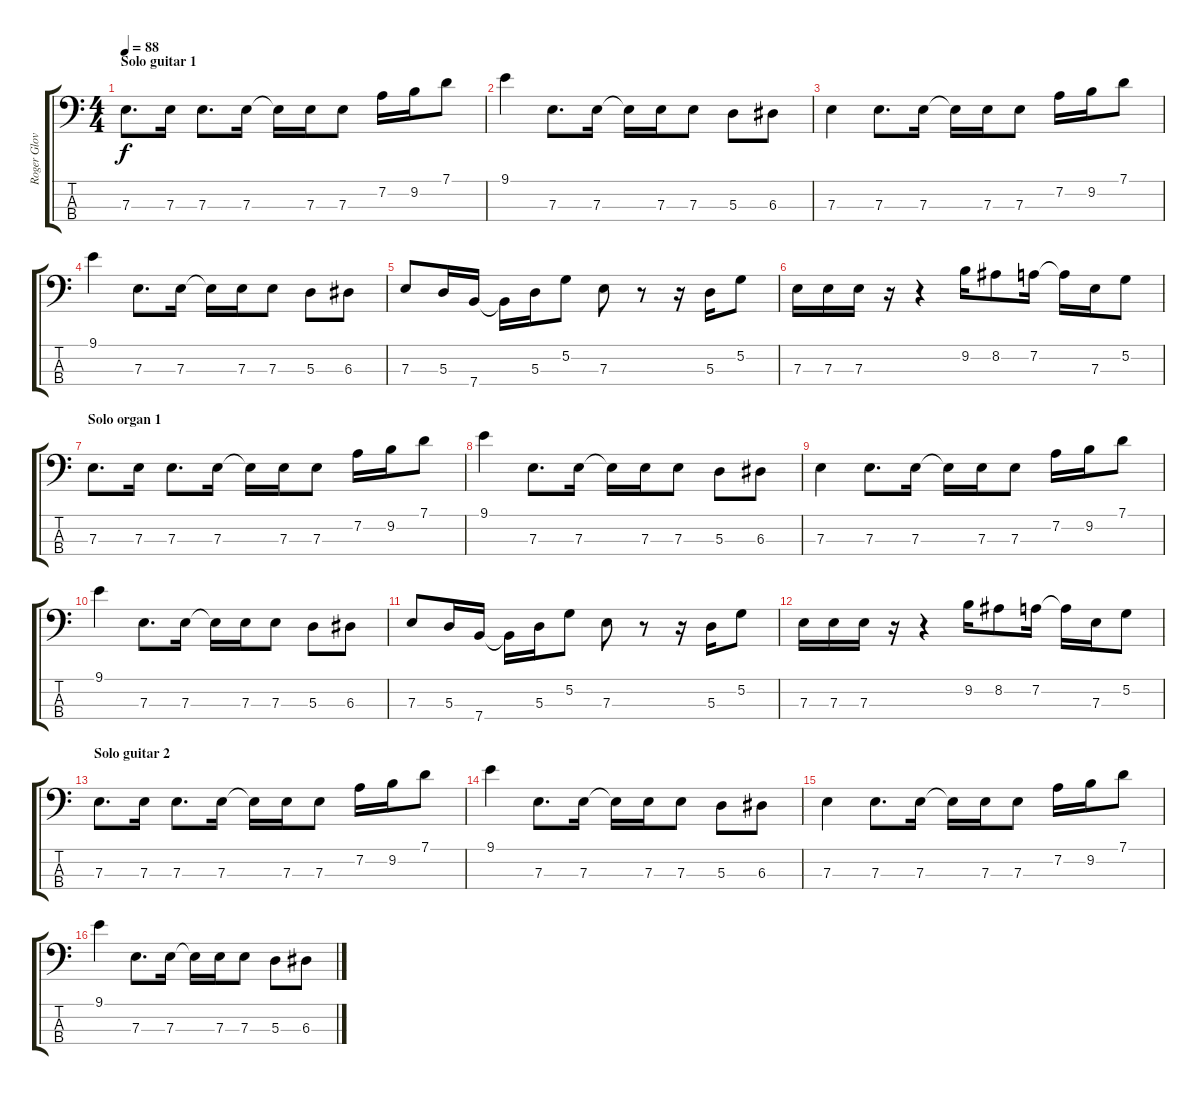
\track ("Roger Glover" "Roger Glov") {instrument electricbassfinger}
\staff {score tabs}
\tuning (G2 D2 A1 E1) {hide}
\ts (4 4)
\section ("" "Solo guitar 1")
\tempo 88
\clef f4
\ks c
7.3.8{d dy f} 7.3.16 7.3.8{d} 7.3.16 7.3{t}.16 7.3.16 7.3.8 7.2.16 9.2.16 7.1.8 |
9.1.4 7.3.8{d} 7.3.16 7.3{t}.16 7.3.16 7.3.8 5.3.8 6.3.8 |
7.3.4 7.3.8{d} 7.3.16 7.3{t}.16 7.3.16 7.3.8 7.2.16 9.2.16 7.1.8 |
9.1.4 7.3.8{d} 7.3.16 7.3{t}.16 7.3.16 7.3.8 5.3.8 6.3.8 |
7.3.8 5.3.16 7.4.16 7.4{t}.16 5.3.16 5.2.8 7.3.8 r.8 r.16 5.3.16 5.2.8 |
7.3.16 7.3.16 7.3.16 r.16 r.4 9.2.16 8.2.8 7.2.16 7.2{t}.16 7.3.16 5.2.8 |
\section ("" "Solo organ 1")
7.3.8{d} 7.3.16 7.3.8{d} 7.3.16 7.3{t}.16 7.3.16 7.3.8 7.2.16 9.2.16 7.1.8 |
9.1.4 7.3.8{d} 7.3.16 7.3{t}.16 7.3.16 7.3.8 5.3.8 6.3.8 |
7.3.4 7.3.8{d} 7.3.16 7.3{t}.16 7.3.16 7.3.8 7.2.16 9.2.16 7.1.8 |
9.1.4 7.3.8{d} 7.3.16 7.3{t}.16 7.3.16 7.3.8 5.3.8 6.3.8 |
7.3.8 5.3.16 7.4.16 7.4{t}.16 5.3.16 5.2.8 7.3.8 r.8 r.16 5.3.16 5.2.8 |
7.3.16 7.3.16 7.3.16 r.16 r.4 9.2.16 8.2.8 7.2.16 7.2{t}.16 7.3.16 5.2.8 |
\section ("" "Solo guitar 2")
7.3.8{d} 7.3.16 7.3.8{d} 7.3.16 7.3{t}.16 7.3.16 7.3.8 7.2.16 9.2.16 7.1.8 |
9.1.4 7.3.8{d} 7.3.16 7.3{t}.16 7.3.16 7.3.8 5.3.8 6.3.8 |
7.3.4 7.3.8{d} 7.3.16 7.3{t}.16 7.3.16 7.3.8 7.2.16 9.2.16 7.1.8 |
9.1.4 7.3.8{d} 7.3.16 7.3{t}.16 7.3.16 7.3.8 5.3.8 6.3.8
